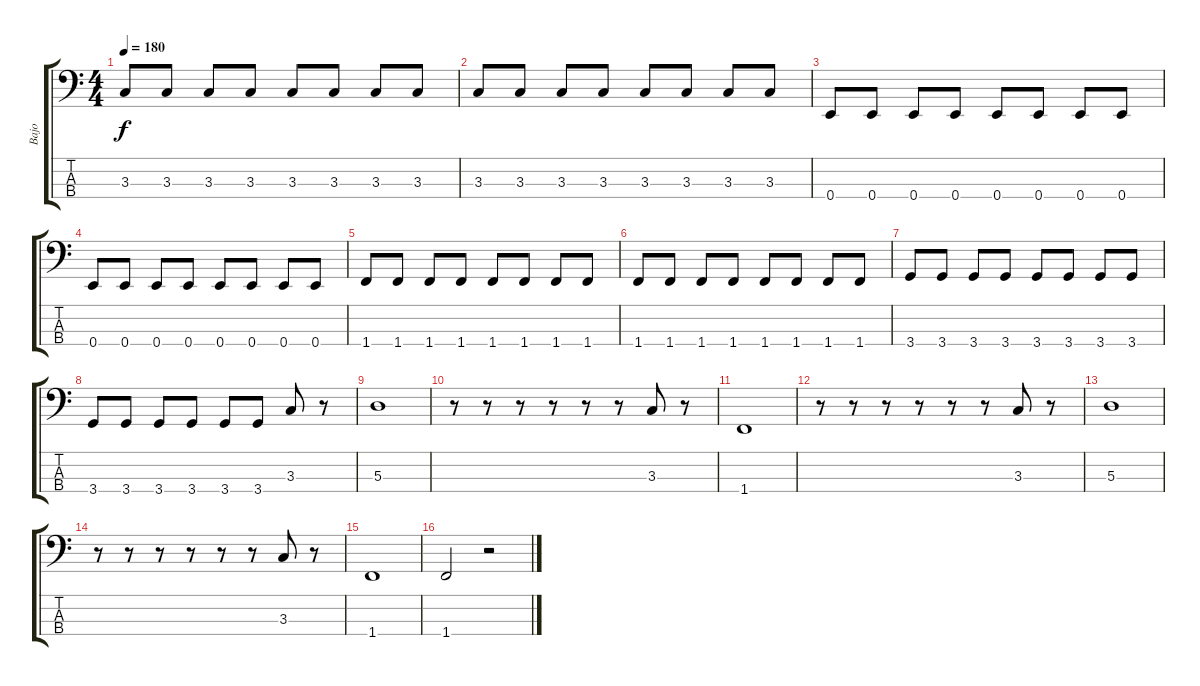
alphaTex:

\track ("Bajo" "Bajo") {solo instrument electricbassfinger}
\staff {score tabs}
\tuning (G2 D2 A1 E1) {hide}
\ts (4 4)
\tempo 180
\clef f4
\ks c
3.3.8{dy f} 3.3.8 3.3.8 3.3.8 3.3.8 3.3.8 3.3.8 3.3.8 |
3.3.8 3.3.8 3.3.8 3.3.8 3.3.8 3.3.8 3.3.8 3.3.8 |
0.4.8 0.4.8 0.4.8 0.4.8 0.4.8 0.4.8 0.4.8 0.4.8 |
0.4.8 0.4.8 0.4.8 0.4.8 0.4.8 0.4.8 0.4.8 0.4.8 |
1.4.8 1.4.8 1.4.8 1.4.8 1.4.8 1.4.8 1.4.8 1.4.8 |
1.4.8 1.4.8 1.4.8 1.4.8 1.4.8 1.4.8 1.4.8 1.4.8 |
3.4.8 3.4.8 3.4.8 3.4.8 3.4.8 3.4.8 3.4.8 3.4.8 |
3.4.8 3.4.8 3.4.8 3.4.8 3.4.8 3.4.8 3.3.8 r.8 |
5.3.1 |
r.8 r.8 r.8 r.8 r.8 r.8 3.3.8 r.8 |
1.4.1 |
r.8 r.8 r.8 r.8 r.8 r.8 3.3.8 r.8 |
5.3.1 |
r.8 r.8 r.8 r.8 r.8 r.8 3.3.8 r.8 |
1.4.1 |
1.4.2 r.2
